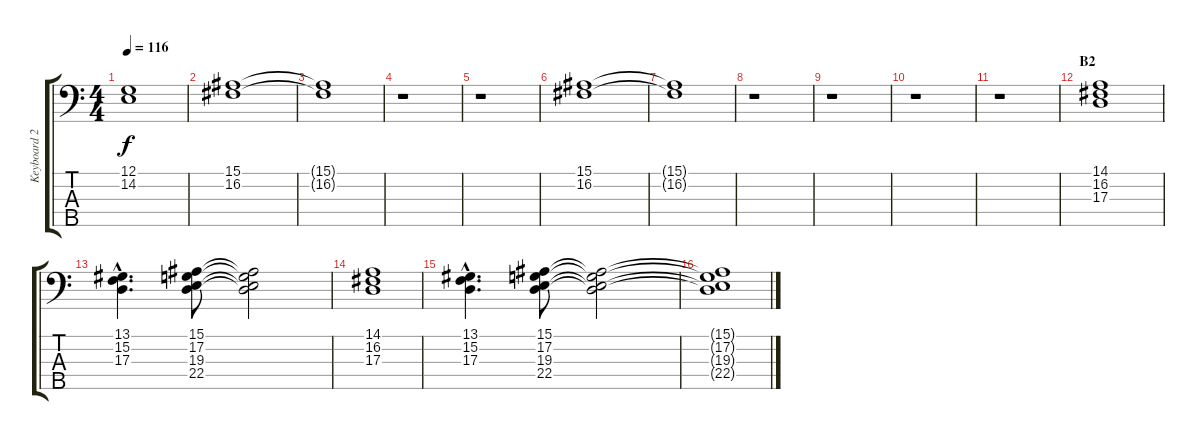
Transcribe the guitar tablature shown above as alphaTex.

\track ("Keyboard 2" "Keyboard 2") {instrument choiraahs}
\staff {score tabs}
\tuning (G2 D2 A1 E1 B0) {hide}
\ts (4 4)
\tempo 116
\clef f4
\ks c
(12.1{t} 14.2{t}).1{dy f} |
(15.1 16.2).1 |
(15.1{t} 16.2{t}).1 |
r.1 |
r.1 |
(15.1 16.2).1 |
(15.1{t} 16.2{t}).1 |
r.1 |
r.1 |
r.1 |
r.1 |
\section ("" "B2")
(14.1 16.2 17.3).1 |
(13.1{hac} 15.2{hac} 17.3{hac}).4{d} (15.1 17.2 19.3 22.4).8 (15.1{t} 17.2{t} 19.3{t} 22.4{t}).2 |
(14.1 16.2 17.3).1 |
(13.1{hac} 15.2{hac} 17.3{hac}).4{d} (15.1 17.2 19.3 22.4).8 (15.1{t} 17.2{t} 19.3{t} 22.4{t}).2 |
(15.1{t} 17.2{t} 19.3{t} 22.4{t}).1
